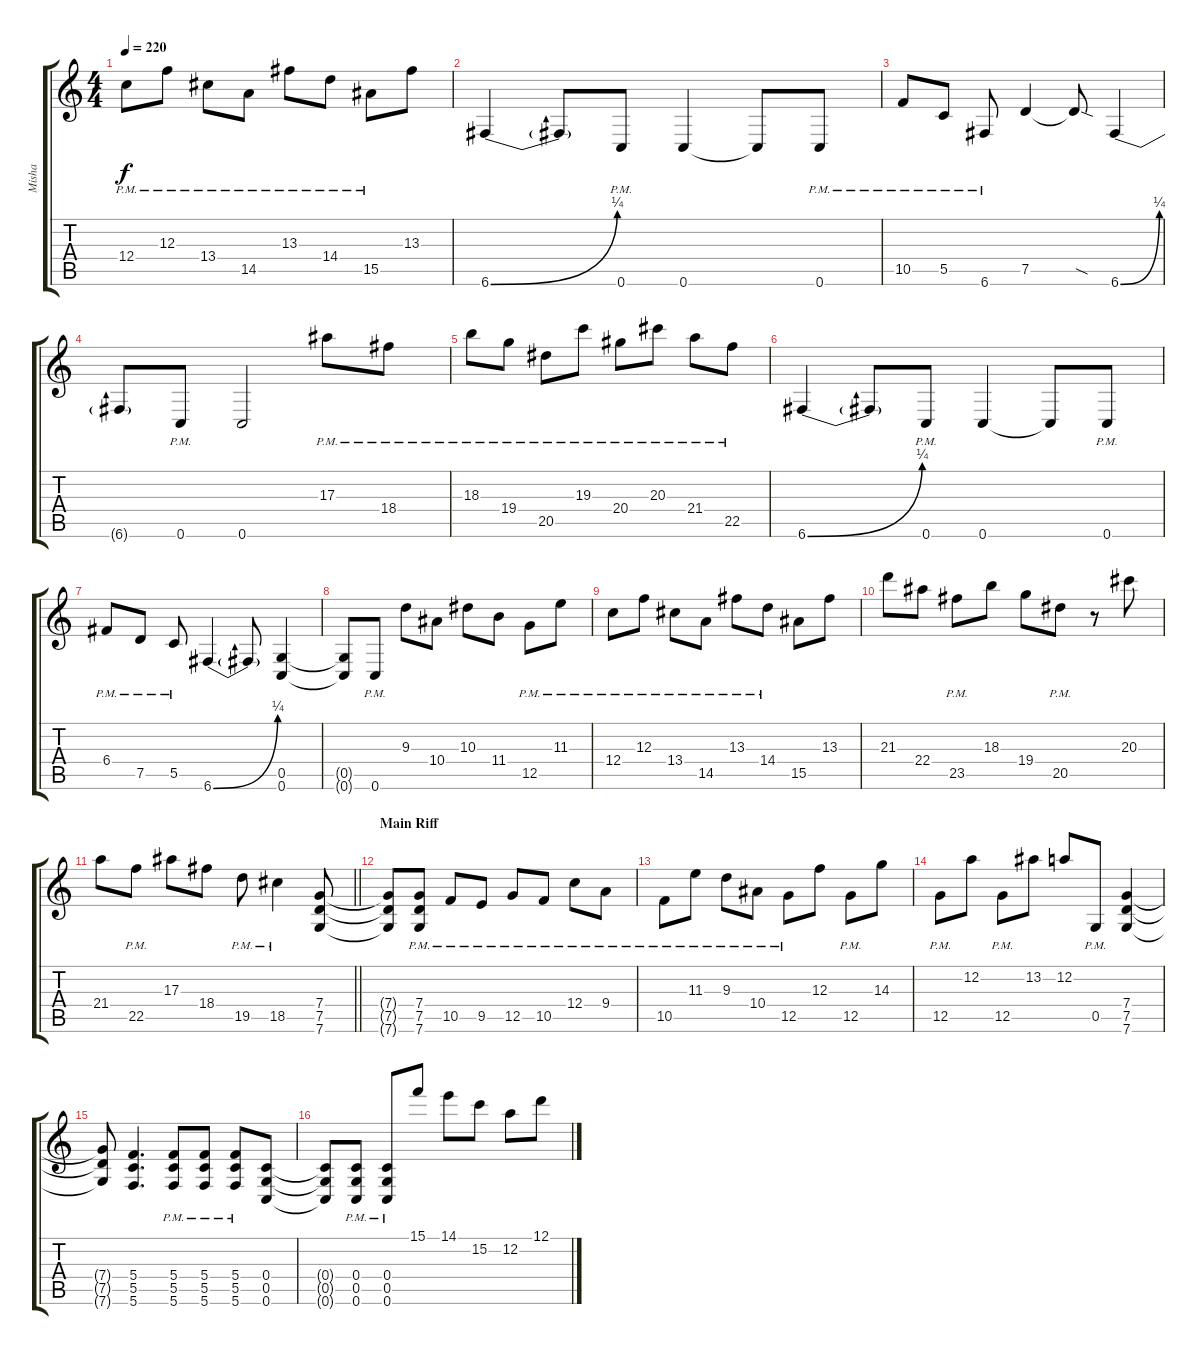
\track ("Misha" "Misha") {instrument overdrivenguitar}
\staff {score tabs}
\tuning (D4 A3 F3 C3 G2 C2) {hide}
\ts (4 4)
\tempo 220
\clef g2
\ks c
12.4{pm}.8{dy f} 12.3{pm}.8 13.4{pm}.8 14.5{pm}.8 13.3{pm}.8 14.4{pm}.8 15.5{pm}.8 13.3.8 |
6.6{be (bend 0 0 60 1)}.4 6.6{t}.8 0.6{pm}.8 0.6.4 0.6{t}.8 0.6{pm}.8 |
10.5{pm}.8 5.5{pm}.8 6.6{pm}.8 7.5.4 7.5{sod t}.8 6.6{be (bend 0 0 60 1)}.4 |
6.6{t}.8 0.6{pm}.8 0.6.2 17.3{pm}.8 18.4{pm}.8 |
18.3{pm}.8 19.4{pm}.8 20.5{pm}.8 19.3{pm}.8 20.4{pm}.8 20.3{pm}.8 21.4{pm}.8 22.5{pm}.8 |
6.6{be (bend 0 0 60 1)}.4 6.6{t}.8 0.6{pm}.8 0.6.4 0.6{t}.8 0.6{pm}.8 |
6.4{pm}.8 7.5{pm}.8 5.5{pm}.8 6.6{be (bend 0 0 60 1)}.4 6.6{t}.8 (0.5 0.6).4 |
(0.5{t} 0.6{t}).8 0.6{pm}.8 9.3.8 10.4.8 10.3.8 11.4.8 12.5{pm}.8 11.3{pm}.8 |
12.4{pm}.8 12.3{pm}.8 13.4{pm}.8 14.5{pm}.8 13.3{pm}.8 14.4{pm}.8 15.5.8 13.3.8 |
21.3.8 22.4.8 23.5{pm}.8 18.3.8 19.4.8 20.5{pm}.8 r.8 20.3.8 |
\barLineRight lightlight
21.4.8 22.5{pm}.8 17.3.8 18.4.8 19.5{pm}.8 18.5{pm}.4 (7.4 7.5 7.6).8 |
\section ("" "Main Riff")
(7.4{t} 7.5{t} 7.6{t}).8 (7.4{pm} 7.5 7.6{pm}).8 10.5{pm}.8 9.5{pm}.8 12.5{pm}.8 10.5{pm}.8 12.4{pm}.8 9.4{pm}.8 |
10.5{pm}.8 11.3{pm}.8 9.3{pm}.8 10.4{pm}.8 12.5{pm}.8 12.3.8 12.5{pm}.8 14.3.8 |
12.5{pm}.8 12.2.8 12.5{pm}.8 13.2.8 12.2.8 0.5{pm}.8 (7.4 7.5 7.6).4 |
(7.4{t} 7.5{t} 7.6{t}).8 (5.4 5.5 5.6).4{d} (5.4{pm} 5.5{pm} 5.6{pm}).8 (5.4{pm} 5.5{pm} 5.6{pm}).8 (5.4{pm} 5.5{pm} 5.6{pm}).8 (0.4 0.5 0.6).8 |
(0.4{t} 0.5{t} 0.6{t}).8 (0.4{pm} 0.5{pm} 0.6{pm}).8 (0.4{pm} 0.5{pm} 0.6{pm}).8 15.1.8 14.1.8 15.2.8 12.2.8 12.1.8
